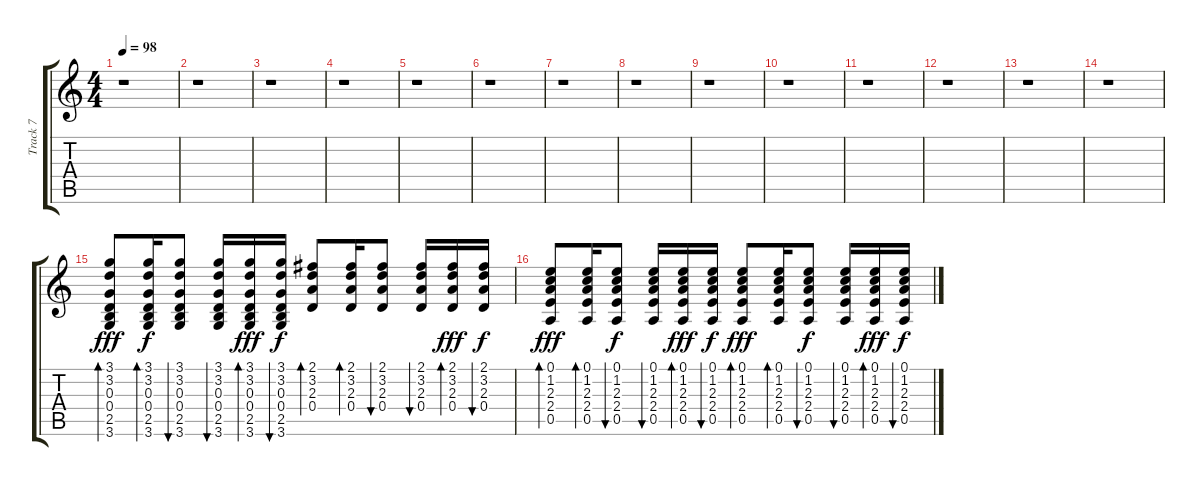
\track ("Track 7" "Track 7") {instrument acousticguitarsteel}
\staff {score tabs}
\tuning (E4 B3 G3 D3 A2 E2) {hide}
\ts (4 4)
\tempo 98
\clef g2
\ks c
r.1{dy fff} |
r.1 |
r.1 |
r.1 |
r.1 |
r.1 |
r.1 |
r.1 |
r.1 |
r.1 |
r.1 |
r.1 |
r.1 |
r.1 |
(3.1 3.2 0.3 0.4 2.5 3.6).8{bd 30} (3.1 3.2 0.3 0.4 2.5 3.6).16{bd 30 dy f} (3.1 3.2 0.3 0.4 2.5 3.6).8{bu 30} (3.1 3.2 0.3 0.4 2.5 3.6).16{bu 30} (3.1 3.2 0.3 0.4 2.5 3.6).16{bd 30 dy fff} (3.1 3.2 0.3 0.4 2.5 3.6).16{bu 30 dy f} (2.1 3.2 2.3 0.4).8{bd 30} (2.1 3.2 2.3 0.4).16{bd 30} (2.1 3.2 2.3 0.4).8{bu 30} (2.1 3.2 2.3 0.4).16{bu 30} (2.1 3.2 2.3 0.4).16{bd 30 dy fff} (2.1 3.2 2.3 0.4).16{bu 30 dy f} |
(0.1 1.2 2.3 2.4 0.5).8{bd 30 dy fff} (0.1 1.2 2.3 2.4 0.5).16{bd 30} (0.1 1.2 2.3 2.4 0.5).8{bu 30 dy f} (0.1 1.2 2.3 2.4 0.5).16{bu 30} (0.1 1.2 2.3 2.4 0.5).16{bd 30 dy fff} (0.1 1.2 2.3 2.4 0.5).16{bu 30 dy f} (0.1 1.2 2.3 2.4 0.5).8{bd 30 dy fff} (0.1 1.2 2.3 2.4 0.5).16{bd 30} (0.1 1.2 2.3 2.4 0.5).8{bu 30 dy f} (0.1 1.2 2.3 2.4 0.5).16{bu 30} (0.1 1.2 2.3 2.4 0.5).16{bd 30 dy fff} (0.1 1.2 2.3 2.4 0.5).16{bu 30 dy f}
